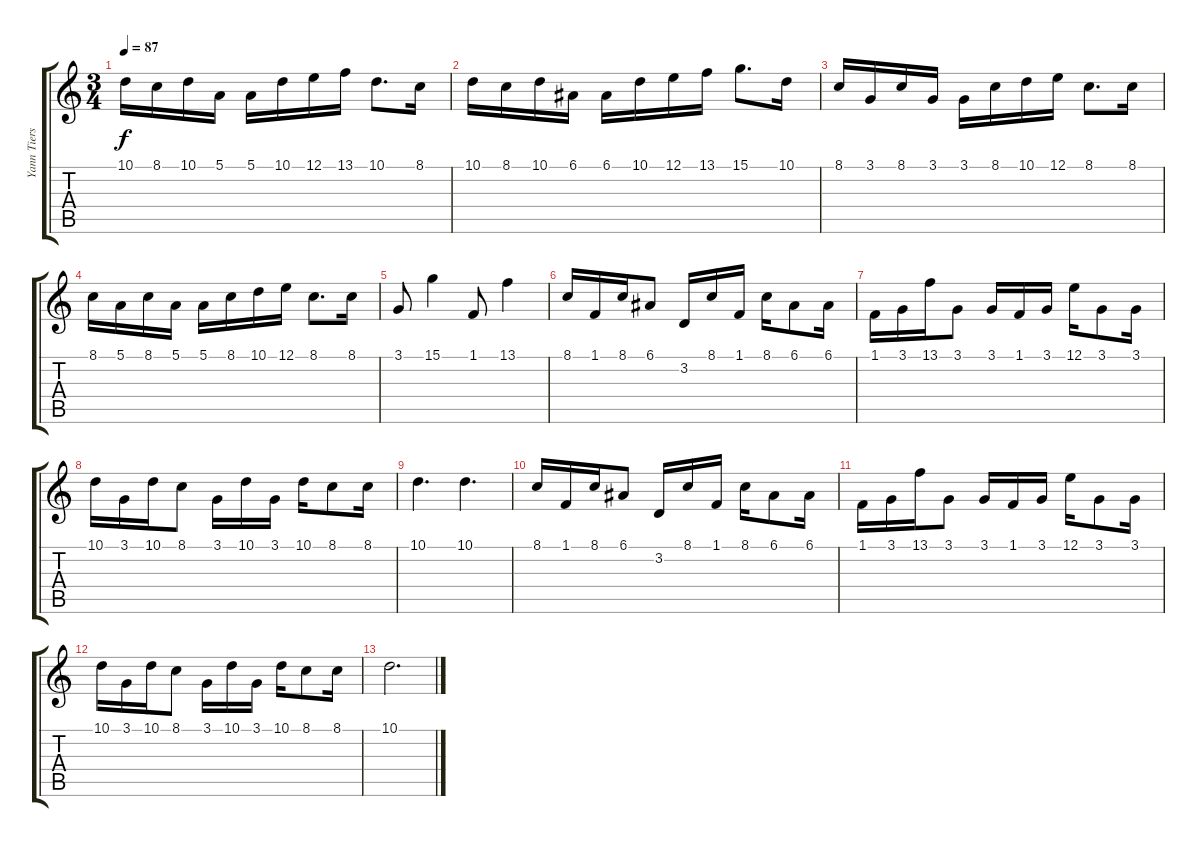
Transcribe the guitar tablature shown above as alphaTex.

\track ("Yann Tiersen" "Yann Tiers") {instrument harpsichord}
\staff {score tabs}
\tuning (E4 B3 G3 D3 A2 E2) {hide}
\ts (3 4)
\tempo 87
\clef g2
\ks c
10.1.16{dy f} 8.1.16 10.1.16 5.1.16 5.1.16 10.1.16 12.1.16 13.1.16 10.1.8{d} 8.1.16 |
10.1.16 8.1.16 10.1.16 6.1.16 6.1.16 10.1.16 12.1.16 13.1.16 15.1.8{d} 10.1.16 |
8.1.16 3.1.16 8.1.16 3.1.16 3.1.16 8.1.16 10.1.16 12.1.16 8.1.8{d} 8.1.16 |
8.1.16 5.1.16 8.1.16 5.1.16 5.1.16 8.1.16 10.1.16 12.1.16 8.1.8{d} 8.1.16 |
3.1.8 15.1.4 1.1.8 13.1.4 |
8.1.16 1.1.16 8.1.16 6.1.8 3.2.16 8.1.16 1.1.16 8.1.16 6.1.8 6.1.16 |
1.1.16 3.1.16 13.1.16 3.1.8 3.1.16 1.1.16 3.1.16 12.1.16 3.1.8 3.1.16 |
10.1.16 3.1.16 10.1.16 8.1.8 3.1.16 10.1.16 3.1.16 10.1.16 8.1.8 8.1.16 |
10.1.4{d} 10.1.4{d} |
8.1.16 1.1.16 8.1.16 6.1.8 3.2.16 8.1.16 1.1.16 8.1.16 6.1.8 6.1.16 |
1.1.16 3.1.16 13.1.16 3.1.8 3.1.16 1.1.16 3.1.16 12.1.16 3.1.8 3.1.16 |
10.1.16 3.1.16 10.1.16 8.1.8 3.1.16 10.1.16 3.1.16 10.1.16 8.1.8 8.1.16 |
10.1.2{d}
